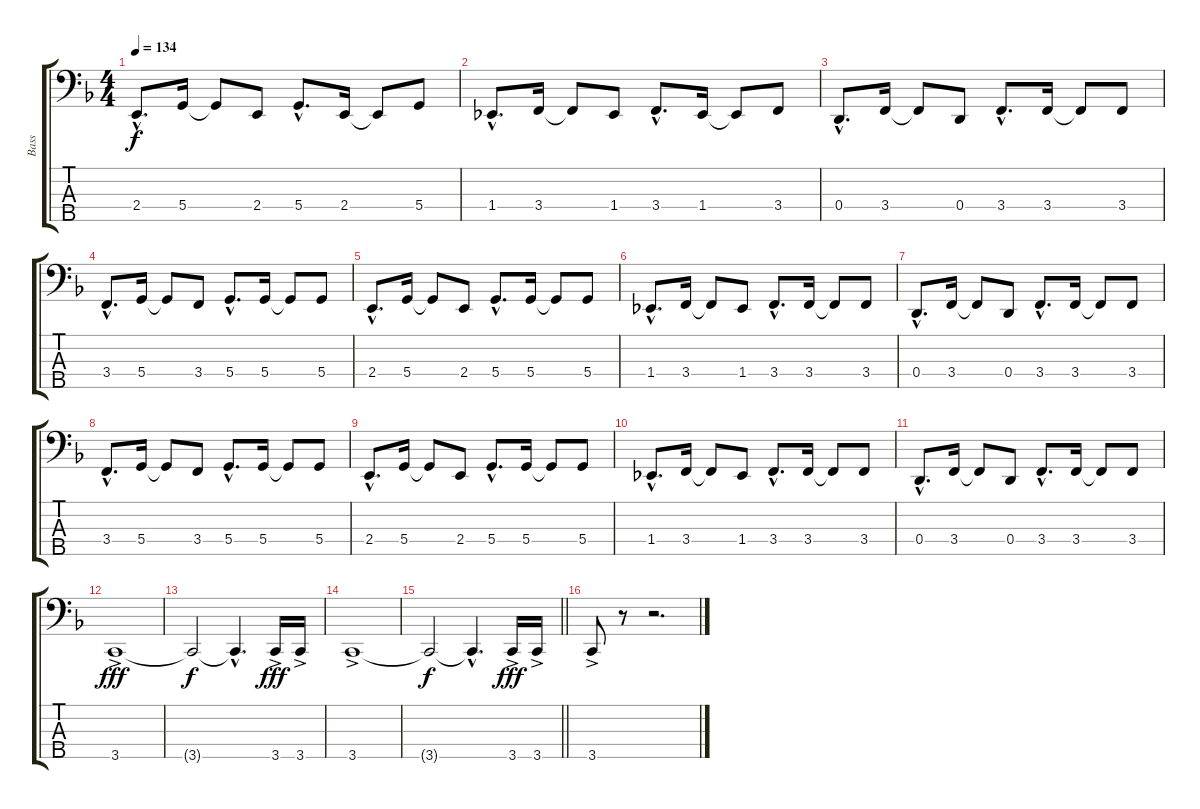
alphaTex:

\track ("Bass" "Bass") {instrument electricbasspick}
\staff {score tabs}
\tuning (F2 C2 G1 D1 A0) {hide}
\ts (4 4)
\tempo 134
\clef f4
\ks dminor
2.4{hac}.8{d dy f} 5.4.16 5.4{t}.8 2.4.8 5.4{hac}.8{d} 2.4.16 2.4{t}.8 5.4.8 |
1.4{hac}.8{d} 3.4.16 3.4{t}.8 1.4.8 3.4{hac}.8{d} 1.4.16 1.4{t}.8 3.4.8 |
0.4{hac}.8{d} 3.4.16 3.4{t}.8 0.4.8 3.4{hac}.8{d} 3.4.16 3.4{t}.8 3.4.8 |
3.4{hac}.8{d} 5.4.16 5.4{t}.8 3.4.8 5.4{hac}.8{d} 5.4.16 5.4{t}.8 5.4.8 |
2.4{hac}.8{d} 5.4.16 5.4{t}.8 2.4.8 5.4{hac}.8{d} 5.4.16 5.4{t}.8 5.4.8 |
1.4{hac}.8{d} 3.4.16 3.4{t}.8 1.4.8 3.4{hac}.8{d} 3.4.16 3.4{t}.8 3.4.8 |
0.4{hac}.8{d} 3.4.16 3.4{t}.8 0.4.8 3.4{hac}.8{d} 3.4.16 3.4{t}.8 3.4.8 |
3.4{hac}.8{d} 5.4.16 5.4{t}.8 3.4.8 5.4{hac}.8{d} 5.4.16 5.4{t}.8 5.4.8 |
2.4{hac}.8{d} 5.4.16 5.4{t}.8 2.4.8 5.4{hac}.8{d} 5.4.16 5.4{t}.8 5.4.8 |
1.4{hac}.8{d} 3.4.16 3.4{t}.8 1.4.8 3.4{hac}.8{d} 3.4.16 3.4{t}.8 3.4.8 |
0.4{hac}.8{d} 3.4.16 3.4{t}.8 0.4.8 3.4{hac}.8{d} 3.4.16 3.4{t}.8 3.4.8 |
3.5{ac}.1{dy fff} |
3.5{t}.2{dy f} 3.5{hac t}.4{d} 3.5{ac}.16{dy fff} 3.5{ac}.16 |
3.5{ac}.1 |
\barLineRight lightlight
3.5{t}.2{dy f} 3.5{hac t}.4{d} 3.5{ac}.16{dy fff} 3.5{ac}.16 |
3.5{ac}.8 r.8 r.2{d}
